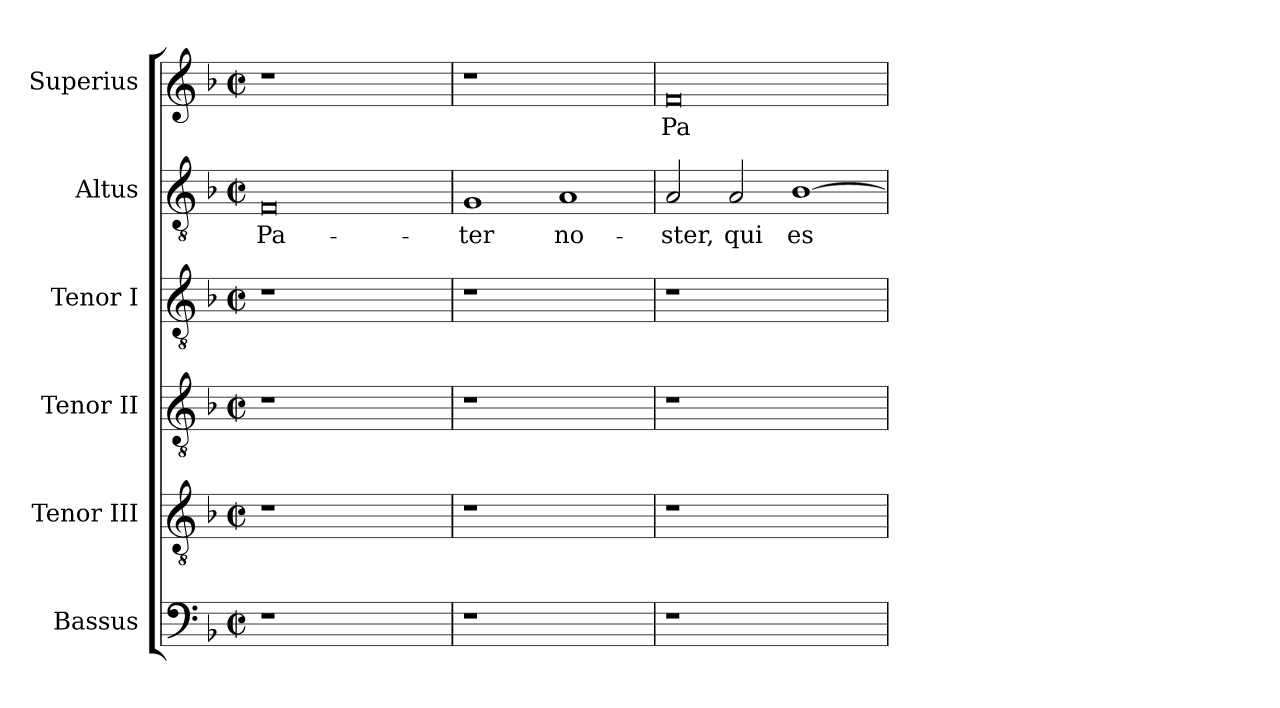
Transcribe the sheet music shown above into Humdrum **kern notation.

**kern	**kern	**kern	**kern	**kern	**text	**kern	**text
*part6	*part5	*part4	*part3	*part2	*part2	*part1	*part1
*staff6	*staff5	*staff4	*staff3	*staff2	*staff2	*staff1	*staff1
*I"Bassus	*I"Tenor III	*I"Tenor II	*I"Tenor I	*I"Altus	*	*I"Superius	*
*I'B.	*I'T.	*I'T.	*I'T.	*	*	*I'S.	*
!!LO:PB:g=z
*clefF4	*clefGv2	*clefGv2	*clefGv2	*clefGv2	*	*clefG2	*
*	*ITrd7c12	*ITrd7c12	*ITrd7c12	*ITrd7c12	*	*	*
*k[b-]	*k[b-]	*k[b-]	*k[b-]	*k[b-]	*	*k[b-]	*
*F:	*F:	*F:	*F:	*F:	*	*F:	*
*M2/2	*M2/2	*M2/2	*M2/2	*M2/2	*	*M2/2	*
*met(c|)	*met(c|)	*met(c|)	*met(c|)	*met(c|)	*	*met(c|)	*
=1	=1	=1	=1	=1	=1	=1	=1
!LO:N:vis=1	!LO:N:vis=1	!LO:N:vis=1	!LO:N:vis=1	!	!	!	!
!	!	!	!	!	!LO:LY:b:color=#000000	!LO:N:vis=1	!
1r	1r	1r	1r	0FFi	Pa-	1r	.
1ryy	1ryy	1ryy	1ryy	.	.	1ryy	.
=2	=2	=2	=2	=2	=2	=2	=2
!LO:N:vis=1	!LO:N:vis=1	!LO:N:vis=1	!LO:N:vis=1	!	!	!	!
!	!	!	!	!	!LO:LY:b:color=#000000	!LO:N:vis=1	!
1r	1r	1r	1r	1GGi	-ter	1r	.
!	!	!	!	!	!LO:LY:b:color=#000000	!	!
1ryy	1ryy	1ryy	1ryy	1AAi	no-	1ryy	.
=3	=3	=3	=3	=3	=3	=3	=3
!LO:N:vis=1	!LO:N:vis=1	!LO:N:vis=1	!LO:N:vis=1	!	!	!	!
!	!	!	!	!	!LO:LY:b:color=#000000	!	!
!	!	!	!	!	!	!	!LO:LY:b:color=#000000
1r	1r	1r	1r	2AAi/	-ster,	0fi	Pa-
!	!	!	!	!	!LO:LY:b:color=#000000	!	!
.	.	.	.	2AAi/	qui	.	.
!	!	!	!	!	!LO:LY:b:color=#000000	!	!
1ryy	1ryy	1ryy	1ryy	[>1BB-i	es	.	.
=	=	=	=	=	=	=	=
*-	*-	*-	*-	*-	*-	*-	*-
